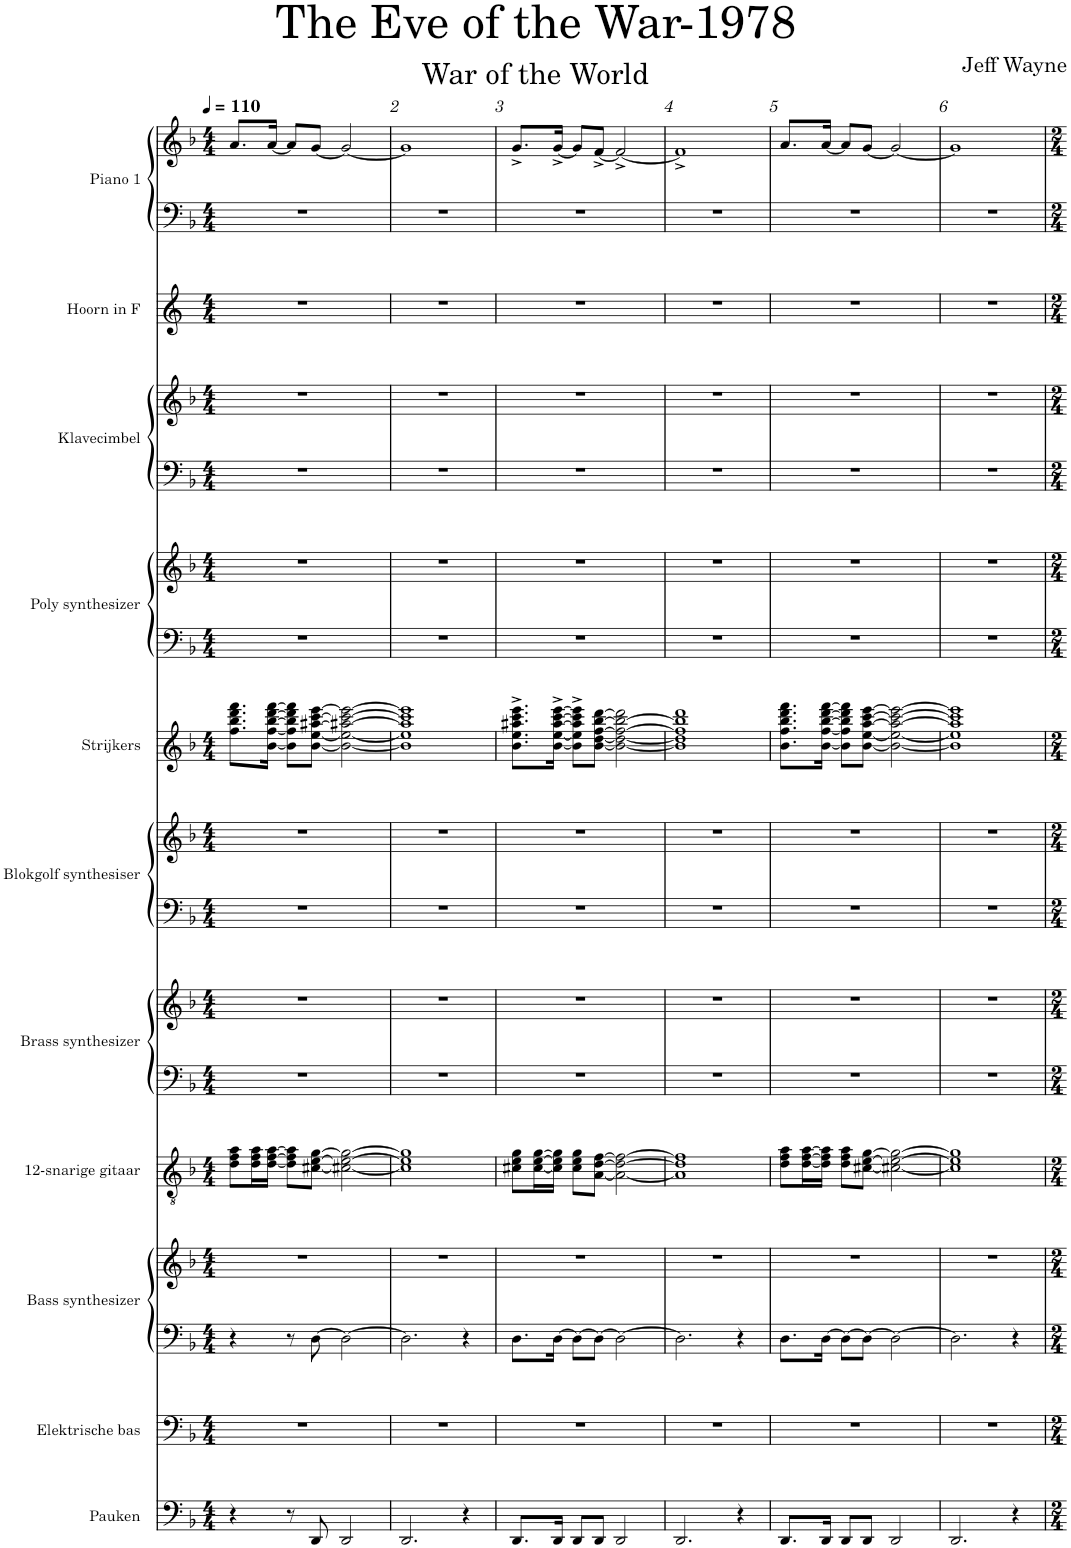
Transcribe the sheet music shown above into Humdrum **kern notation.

**kern	**kern	**kern	**kern	**kern	**kern	**kern	**kern	**kern	**kern	**kern	**kern	**kern	**kern	**kern	**kern	**kern
*part11	*part10	*part9	*part9	*part8	*part7	*part7	*part6	*part6	*part5	*part4	*part4	*part3	*part3	*part2	*part1	*part1
*staff17	*staff16	*staff15	*staff14	*staff13	*staff12	*staff11	*staff10	*staff9	*staff8	*staff7	*staff6	*staff5	*staff4	*staff3	*staff2	*staff1
*I"Pauken	*I"Elektrische bas	*I"Bass synthesizer	*	*I"12-snarige gitaar	*I"Brass synthesizer	*	*I"Blokgolf synthesiser	*	*I"Strijkers	*I"Poly synthesizer	*	*I"Klavecimbel	*	*I"Hoorn in F	*I"Piano 1	*
*I'Pauk.	*I'El. Bs.	*I'Synth.	*	*I'12-sn. Git.	*I'Synth.	*	*I'Synth.	*	*I'St.	*I'Synth.	*	*I'Klc.	*	*I'Hrn. in F	*I'Pno. 1	*
*clefF4	*clefF4	*clefF4	*clefG2	*clefGv2	*clefF4	*clefG2	*clefF4	*clefG2	*clefG2	*clefF4	*clefG2	*clefF4	*clefG2	*clefG2	*clefF4	*clefG2
*	*Trd7c12	*	*	*	*	*	*	*	*	*	*	*	*	*Trd4c7	*	*
*k[b-]	*k[b-]	*k[b-]	*k[b-]	*k[b-]	*k[b-]	*k[b-]	*k[b-]	*k[b-]	*k[b-]	*k[b-]	*k[b-]	*k[b-]	*k[b-]	*k[]	*k[b-]	*k[b-]
*M4/4	*M4/4	*M4/4	*M4/4	*M4/4	*M4/4	*M4/4	*M4/4	*M4/4	*M4/4	*M4/4	*M4/4	*M4/4	*M4/4	*M4/4	*M4/4	*M4/4
*MM110	*MM110	*MM110	*MM110	*MM110	*MM110	*MM110	*MM110	*MM110	*MM110	*MM110	*MM110	*MM110	*MM110	*MM110	*MM110	*MM110
=1	=1	=1	=1	=1	=1	=1	=1	=1	=1	=1	=1	=1	=1	=1	=1	=1
4r	1r	4r	1r	8d\ 8f\ 8a\L	1r	1r	1r	1r	8.ff\ 8.bb-\ 8.ddd\ 8.fff\L	1r	1r	1r	1r	1r	1r	8.a/L
.	.	.	.	16d\ 16f\ 16a\L	.	.	.	.	.	.	.	.	.	.	.	.
.	.	.	.	[16d\ [16f\ [16a\JJ	.	.	.	.	[16b-\ [16ff\ [16bb-\ [16ddd\ [16fff\Jk	.	.	.	.	.	.	[16a/Jk
8r	.	8r	.	8d\] 8f\] 8a\]L	.	.	.	.	8b-\] 8ff\] 8bb-\] 8ddd\] 8fff\]L	.	.	.	.	.	.	8a/L]
8DD/	.	[8D\	.	[8c#X\ [8e\ [8g\J	.	.	.	.	[8b-\ [8ee\ [8aa#X\ [8ccc\ [8eee\J	.	.	.	.	.	.	[8g/J
2DD/	.	2D\_	.	2c#X\_ 2e\_ 2g\_	.	.	.	.	2b-\_ 2ee\_ 2aa#X\_ 2ccc\_ 2eee\_	.	.	.	.	.	.	2g/_
=2	=2	=2	=2	=2	=2	=2	=2	=2	=2	=2	=2	=2	=2	=2	=2	=2
2.DD/	1r	2.D\]	1r	1c#] 1e] 1g]	1r	1r	1r	1r	1b-] 1ee] 1aa#] 1ccc] 1eee]	1r	1r	1r	1r	1r	1r	1g]
4r	.	4r	.	.	.	.	.	.	.	.	.	.	.	.	.	.
=3	=3	=3	=3	=3	=3	=3	=3	=3	=3	=3	=3	=3	=3	=3	=3	=3
8.DD/L	1r	8.D\L	1r	8c#X\ 8e\ 8g\L	1r	1r	1r	1r	8.b-\^ 8.ee\^ 8.aa#X\^ 8.ccc\^ 8.eee\^L	1r	1r	1r	1r	1r	1r	8.g^/L
.	.	.	.	[16c#\ [16e\ [16g\L	.	.	.	.	.	.	.	.	.	.	.	.
16DD/Jk	.	[16D\Jk	.	16c#\] 16e\] 16g\]JJ	.	.	.	.	[16b-\^ [16ee\^ [16aa#\^ [16ccc\^ [16eee\^Jk	.	.	.	.	.	.	[16g^/Jk
8DD/L	.	8D\L_	.	8c#\ 8e\ 8g\L	.	.	.	.	8b-\]^ 8ee\]^ 8aa#\]^ 8ccc\]^ 8eee\]^L	.	.	.	.	.	.	8g/L]
8DD/J	.	8D\J_	.	[8A\ [8d\ [8f\J	.	.	.	.	[8b-\ [8dd\ [8ff\ [8bb-\ [8ddd\J	.	.	.	.	.	.	[8f^/J
2DD/	.	2D\_	.	2A\_ 2d\_ 2f\_	.	.	.	.	2b-\_ 2dd\_ 2ff\_ 2bb-\_ 2ddd\]	.	.	.	.	.	.	2f^/_
=4	=4	=4	=4	=4	=4	=4	=4	=4	=4	=4	=4	=4	=4	=4	=4	=4
2.DD/	1r	2.D\]	1r	1A] 1d] 1f]	1r	1r	1r	1r	1b-] 1dd] 1ff] 1bb-] 1ddd	1r	1r	1r	1r	1r	1r	1f^]
4r	.	4r	.	.	.	.	.	.	.	.	.	.	.	.	.	.
=5	=5	=5	=5	=5	=5	=5	=5	=5	=5	=5	=5	=5	=5	=5	=5	=5
8.DD/L	1r	8.D\L	1r	8d\ 8f\ 8a\L	1r	1r	1r	1r	8.b-\ 8.ff\ 8.bb-\ 8.ddd\ 8.fff\L	1r	1r	1r	1r	1r	1r	8.a/L
.	.	.	.	[16d\ [16f\ [16a\L	.	.	.	.	.	.	.	.	.	.	.	.
16DD/Jk	.	[16D\Jk	.	16d\] 16f\] 16a\]JJ	.	.	.	.	[16b-\ [16ff\ [16bb-\ [16ddd\ [16fff\Jk	.	.	.	.	.	.	[16a/Jk
8DD/L	.	8D\L_	.	8d\ 8f\ 8a\L	.	.	.	.	8b-\] 8ff\] 8bb-\] 8ddd\] 8fff\]L	.	.	.	.	.	.	8a/L]
8DD/J	.	8D\J_	.	[8c#X\ [8e\ [8g\J	.	.	.	.	[8b-\ [8ee\ [8aa\ [8ccc\ [8eee\J	.	.	.	.	.	.	[8g/J
2DD/	.	2D\_	.	2c#X\_ 2e\_ 2g\_	.	.	.	.	2b-\_ 2ee\_ 2aa\_ 2ccc\_ 2eee\_	.	.	.	.	.	.	2g/_
=6	=6	=6	=6	=6	=6	=6	=6	=6	=6	=6	=6	=6	=6	=6	=6	=6
2.DD/	1r	2.D\]	1r	1c#] 1e] 1g]	1r	1r	1r	1r	1b-] 1ee] 1aa] 1ccc] 1eee]	1r	1r	1r	1r	1r	1r	1g]
4r	.	4r	.	.	.	.	.	.	.	.	.	.	.	.	.	.
=	=	=	=	=	=	=	=	=	=	=	=	=	=	=	=	=
*-	*-	*-	*-	*-	*-	*-	*-	*-	*-	*-	*-	*-	*-	*-	*-	*-
